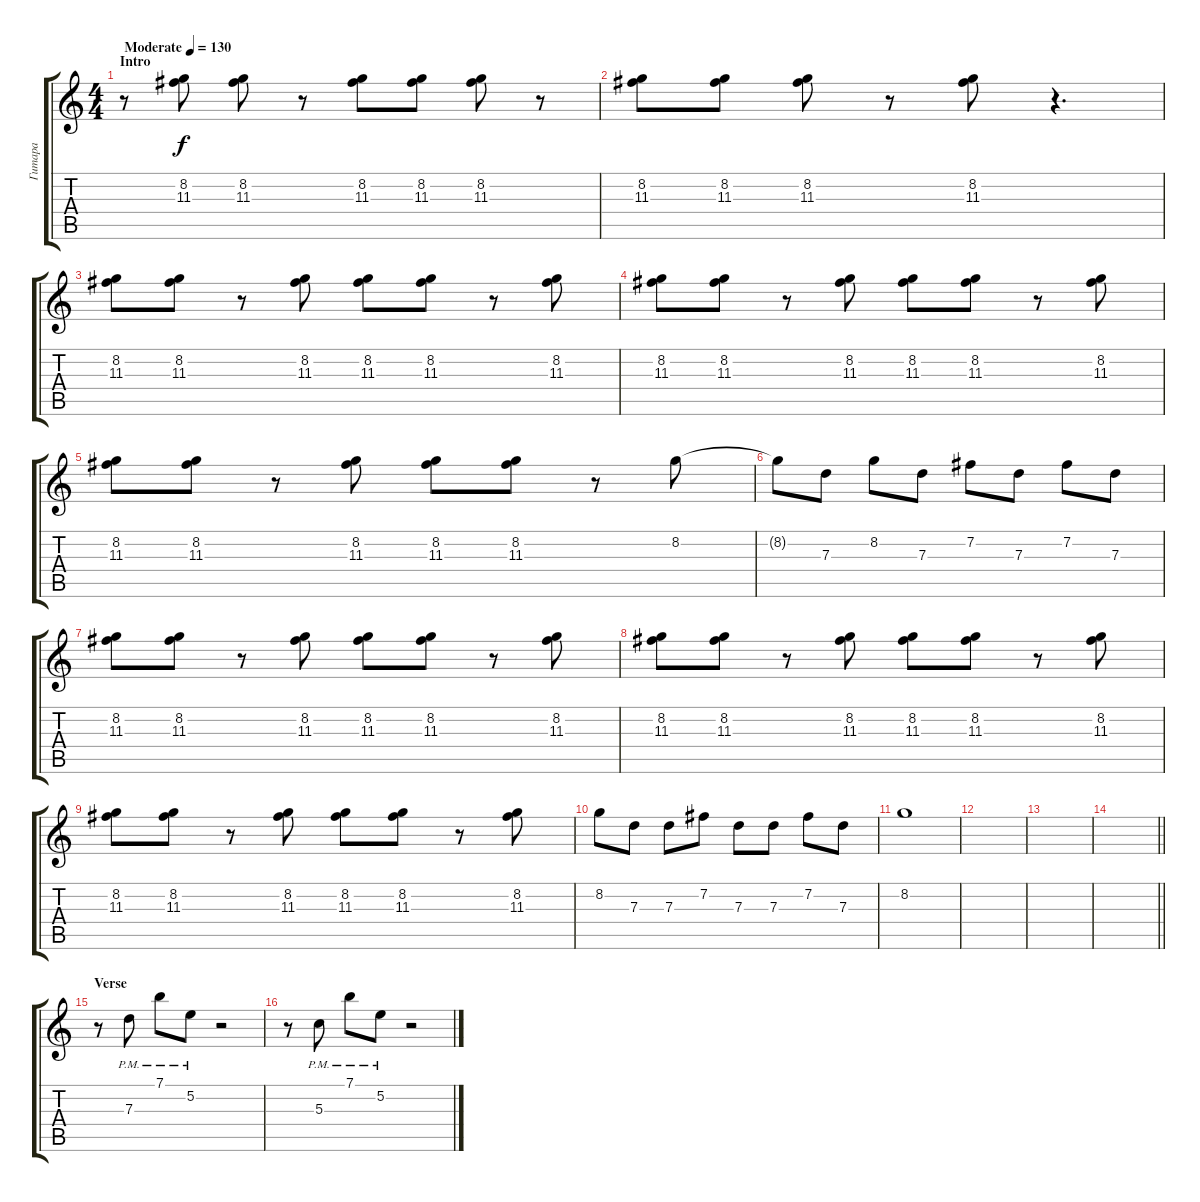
\track ("Гитара" "Гитара") {instrument overdrivenguitar}
\staff {score tabs}
\tuning (E4 B3 G3 D3 A2 E2) {hide}
\ts (4 4)
\section ("" "Intro")
\tempo (130 "Moderate")
\clef g2
\ks c
r.8{dy f instrument overdrivenguitar} (8.2 11.3).8 (8.2 11.3).8 r.8 (8.2 11.3).8 (8.2 11.3).8 (8.2 11.3).8 r.8 |
(8.2 11.3).8 (8.2 11.3).8 (8.2 11.3).8 r.8 (8.2 11.3).8 r.4{d} |
(8.2 11.3).8 (8.2 11.3).8 r.8 (8.2 11.3).8 (8.2 11.3).8 (8.2 11.3).8 r.8 (8.2 11.3).8 |
(8.2 11.3).8 (8.2 11.3).8 r.8 (8.2 11.3).8 (8.2 11.3).8 (8.2 11.3).8 r.8 (8.2 11.3).8 |
(8.2 11.3).8 (8.2 11.3).8 r.8 (8.2 11.3).8 (8.2 11.3).8 (8.2 11.3).8 r.8 8.2.8 |
8.2{t}.8 7.3.8 8.2.8 7.3.8 7.2.8 7.3.8 7.2.8 7.3.8 |
(8.2 11.3).8 (8.2 11.3).8 r.8 (8.2 11.3).8 (8.2 11.3).8 (8.2 11.3).8 r.8 (8.2 11.3).8 |
(8.2 11.3).8 (8.2 11.3).8 r.8 (8.2 11.3).8 (8.2 11.3).8 (8.2 11.3).8 r.8 (8.2 11.3).8 |
(8.2 11.3).8 (8.2 11.3).8 r.8 (8.2 11.3).8 (8.2 11.3).8 (8.2 11.3).8 r.8 (8.2 11.3).8 |
8.2.8 7.3.8 7.3.8 7.2.8 7.3.8 7.3.8 7.2.8 7.3.8 |
8.2.1{volume 0} |
|
|
\barLineRight lightlight
|
\section ("" "Verse")
r.8{volume 13} 7.3{pm}.8 7.1{pm}.8 5.2{pm}.8 r.2 |
r.8 5.3{pm}.8 7.1{pm}.8 5.2{pm}.8 r.2
